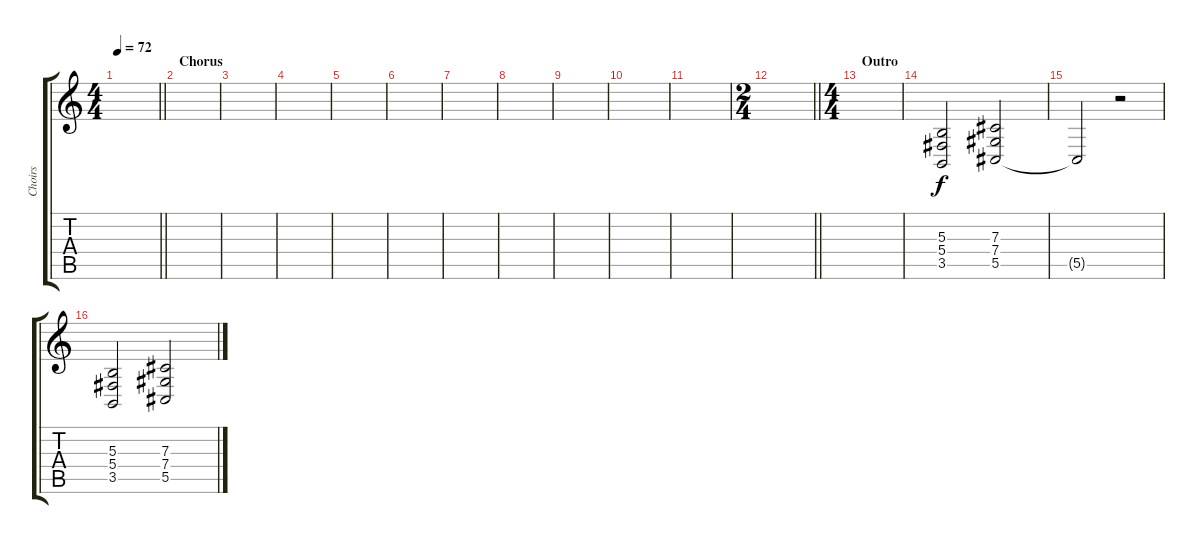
\track ("Choirs" "Choirs") {instrument choiraahs}
\staff {score tabs}
\tuning (Eb4 Bb3 Gb3 Db3 Ab2 Eb2) {hide}
\ts (4 4)
\tempo 72
\clef g2
\barLineRight lightlight
\ks c
|
\section ("" "Chorus")
|
|
|
|
|
|
|
|
|
|
\ts (2 4)
\barLineRight lightlight
|
\ts (4 4)
\section ("" "Outro")
|
(5.3 5.4 3.5).2 (7.3 7.4 5.5).2 |
5.5{t}.2 r.2 |
(5.3 5.4 3.5).2 (7.3 7.4 5.5).2
